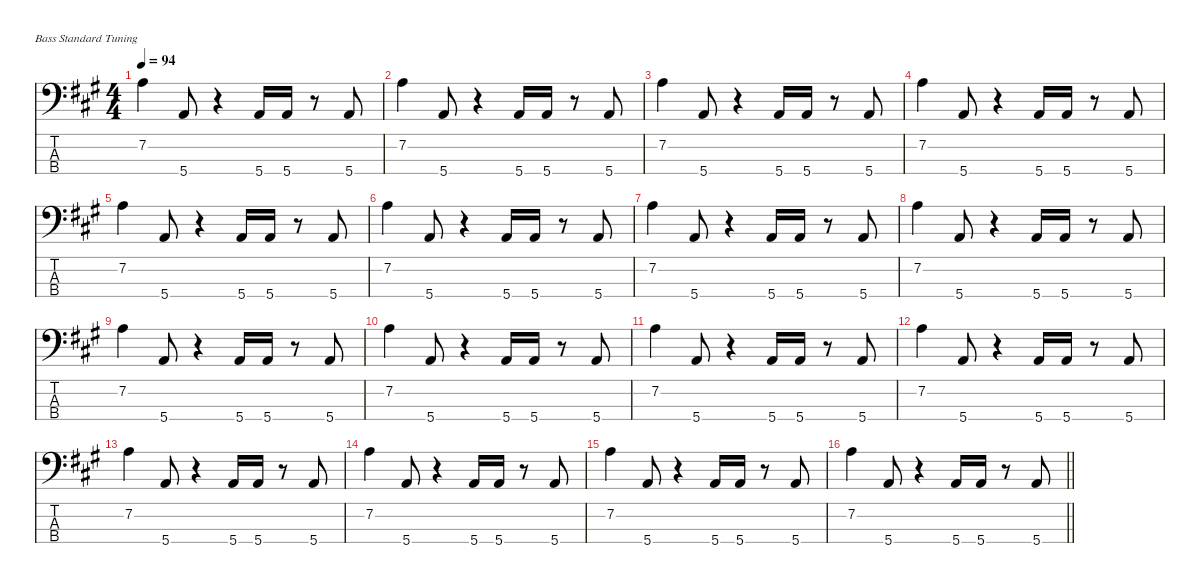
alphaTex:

\defaultSystemsLayout 4
\hideDynamics
\bracketExtendMode nobrackets
\singleTrackTrackNamePolicy hidden
\multiTrackTrackNamePolicy hidden
\firstSystemTrackNameMode fullname
\firstSystemTrackNameOrientation horizontal
\otherSystemsTrackNameOrientation horizontal
\track ("Bass" "el.bs.") {defaultSystemsLayout 4 instrument electricbassfinger}
\staff {score tabs}
\tuning (G2 D2 A1 E1)
\ts (4 4)
\tempo 94
\clef f4
\ks a
7.2{acc forcenatural}.4{dy f beam Down} 5.4{acc forcenatural}.8{beam Up} r.4{beam Up} 5.4{acc forcenatural}.16{beam Up} 5.4{acc forcenatural}.16{beam Up} r.8{beam Up} 5.4{acc forcenatural}.8{beam Up} |
7.2{acc forcenatural}.4{beam Down} 5.4{acc forcenatural}.8{beam Up} r.4{beam Up} 5.4{acc forcenatural}.16{beam Up} 5.4{acc forcenatural}.16{beam Up} r.8{beam Up} 5.4{acc forcenatural}.8{beam Up} |
7.2{acc forcenatural}.4{beam Down} 5.4{acc forcenatural}.8{beam Up} r.4{beam Up} 5.4{acc forcenatural}.16{beam Up} 5.4{acc forcenatural}.16{beam Up} r.8{beam Up} 5.4{acc forcenatural}.8{beam Up} |
7.2{acc forcenatural}.4{beam Down} 5.4{acc forcenatural}.8{beam Up} r.4{beam Up} 5.4{acc forcenatural}.16{beam Up} 5.4{acc forcenatural}.16{beam Up} r.8{beam Up} 5.4{acc forcenatural}.8{beam Up} |
7.2{acc forcenatural}.4{beam Down} 5.4{acc forcenatural}.8{beam Up} r.4{beam Up} 5.4{acc forcenatural}.16{beam Up} 5.4{acc forcenatural}.16{beam Up} r.8{beam Up} 5.4{acc forcenatural}.8{beam Up} |
7.2{acc forcenatural}.4{beam Down} 5.4{acc forcenatural}.8{beam Up} r.4{beam Up} 5.4{acc forcenatural}.16{beam Up} 5.4{acc forcenatural}.16{beam Up} r.8{beam Up} 5.4{acc forcenatural}.8{beam Up} |
7.2{acc forcenatural}.4{beam Down} 5.4{acc forcenatural}.8{beam Up} r.4{beam Up} 5.4{acc forcenatural}.16{beam Up} 5.4{acc forcenatural}.16{beam Up} r.8{beam Up} 5.4{acc forcenatural}.8{beam Up} |
7.2{acc forcenatural}.4{beam Down} 5.4{acc forcenatural}.8{beam Up} r.4{beam Up} 5.4{acc forcenatural}.16{beam Up} 5.4{acc forcenatural}.16{beam Up} r.8{beam Up} 5.4{acc forcenatural}.8{beam Up} |
7.2{acc forcenatural}.4{beam Down} 5.4{acc forcenatural}.8{beam Up} r.4{beam Up} 5.4{acc forcenatural}.16{beam Up} 5.4{acc forcenatural}.16{beam Up} r.8{beam Up} 5.4{acc forcenatural}.8{beam Up} |
7.2{acc forcenatural}.4{beam Down} 5.4{acc forcenatural}.8{beam Up} r.4{beam Up} 5.4{acc forcenatural}.16{beam Up} 5.4{acc forcenatural}.16{beam Up} r.8{beam Up} 5.4{acc forcenatural}.8{beam Up} |
7.2{acc forcenatural}.4{beam Down} 5.4{acc forcenatural}.8{beam Up} r.4{beam Up} 5.4{acc forcenatural}.16{beam Up} 5.4{acc forcenatural}.16{beam Up} r.8{beam Up} 5.4{acc forcenatural}.8{beam Up} |
7.2{acc forcenatural}.4{beam Down} 5.4{acc forcenatural}.8{beam Up} r.4{beam Up} 5.4{acc forcenatural}.16{beam Up} 5.4{acc forcenatural}.16{beam Up} r.8{beam Up} 5.4{acc forcenatural}.8{beam Up} |
7.2{acc forcenatural}.4{beam Down} 5.4{acc forcenatural}.8{beam Up} r.4{beam Up} 5.4{acc forcenatural}.16{beam Up} 5.4{acc forcenatural}.16{beam Up} r.8{beam Up} 5.4{acc forcenatural}.8{beam Up} |
7.2{acc forcenatural}.4{beam Down} 5.4{acc forcenatural}.8{beam Up} r.4{beam Up} 5.4{acc forcenatural}.16{beam Up} 5.4{acc forcenatural}.16{beam Up} r.8{beam Up} 5.4{acc forcenatural}.8{beam Up} |
7.2{acc forcenatural}.4{beam Down} 5.4{acc forcenatural}.8{beam Up} r.4{beam Up} 5.4{acc forcenatural}.16{beam Up} 5.4{acc forcenatural}.16{beam Up} r.8{beam Up} 5.4{acc forcenatural}.8{beam Up} |
\barLineRight lightlight
7.2{acc forcenatural}.4{beam Down} 5.4{acc forcenatural}.8{beam Up} r.4{beam Up} 5.4{acc forcenatural}.16{beam Up} 5.4{acc forcenatural}.16{beam Up} r.8{beam Up} 5.4{acc forcenatural}.8{beam Up}
